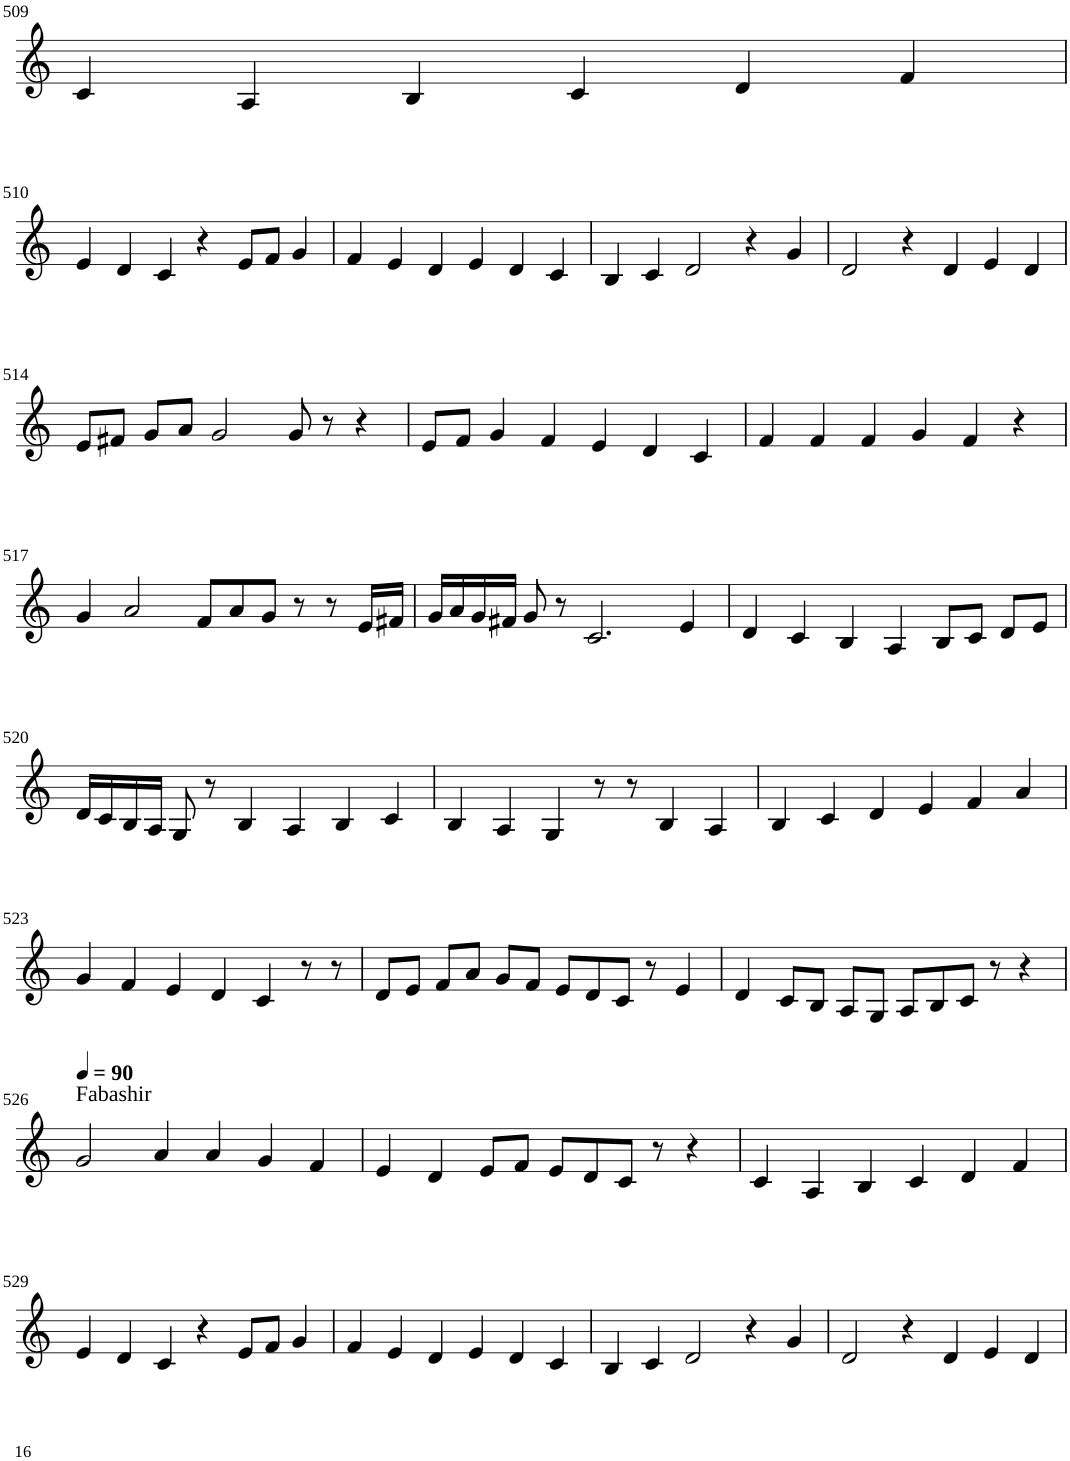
**kern
*part1
*staff1
*I"Violin
!!LO:PB:g=z
*clefG2
*k[]
*M6/4
=509
4c/
4A/
4B/
4c/
4d/
4f/
!!LO:LB:g=z
=510
4e/
4d/
4c/
4r
8e/L
8f/J
4g/
=511
4f/
4e/
4d/
4e/
4d/
4c/
=512
4B/
4c/
2d/
4r
4g/
=513
2d/
4r
4d/
4e/
4d/
!!LO:LB:g=z
=514
8e/L
8f#X/J
8g/L
8a/J
2g/
8g/
8r
4r
=515
8e/L
8f/J
4g/
4f/
4e/
4d/
4c/
=516
4f/
4f/
4f/
4g/
4f/
4r
!!LO:LB:g=z
=517
4g/
2a/
8f/L
8a/
8g/J
8r
8r
16e/LL
16f#X/JJ
=518
16g/LL
16a/
16g/
16f#X/JJ
8g/
8r
2.c/
4e/
=519
4d/
4c/
4B/
4A/
8B/L
8c/J
8d/L
8e/J
!!LO:LB:g=z
=520
16d/LL
16c/
16B/
16A/JJ
8G/
8r
4B/
4A/
4B/
4c/
=521
4B/
4A/
4G/
8r
8r
4B/
4A/
=522
4B/
4c/
4d/
4e/
4f/
4a/
!!LO:LB:g=z
=523
4g/
4f/
4e/
4d/
4c/
8r
8r
=524
8d/L
8e/J
8f/L
8a/J
8g/L
8f/J
8e/L
8d/
8c/J
8r
4e/
=525
4d/
8c/L
8B/J
8A/L
8G/J
8A/L
8B/
8c/J
8r
4r
!!LO:LB:g=z
=526
*MM90
!LO:TX:a:t=Fabashir
2g/
4a/
4a/
4g/
4f/
=527
4e/
4d/
8e/L
8f/J
8e/L
8d/
8c/J
8r
4r
=528
4c/
4A/
4B/
4c/
4d/
4f/
!!LO:LB:g=z
=529
4e/
4d/
4c/
4r
8e/L
8f/J
4g/
=530
4f/
4e/
4d/
4e/
4d/
4c/
=531
4B/
4c/
2d/
4r
4g/
=532
2d/
4r
4d/
4e/
4d/
=
*-
